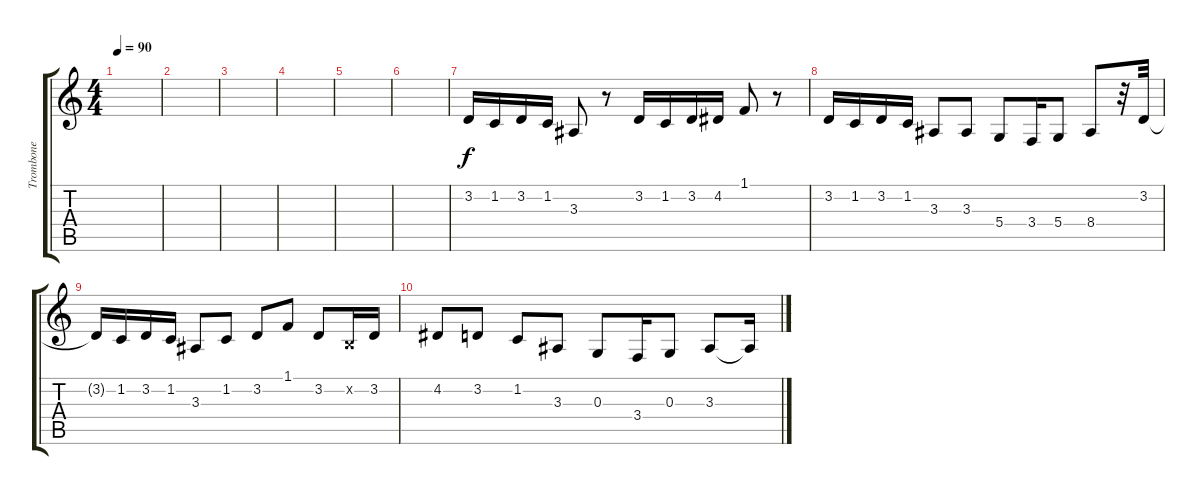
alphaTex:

\track ("Trombone" "Trombone") {instrument trombone}
\staff {score tabs}
\tuning (E4 B3 G3 D3 A2 E2) {hide}
\ts (4 4)
\tempo 90
\clef g2
\ks c
|
|
|
|
|
|
3.2.16 1.2.16 3.2.16 1.2.16 3.3.8 r.8 3.2.16 1.2.16 3.2.16 4.2.16 1.1.8 r.8 |
3.2.16 1.2.16 3.2.16 1.2.16 3.3.8 3.3.8 5.4.8 3.4.16 5.4.8 8.4.8 r.32 3.2.32 |
3.2{t}.16 1.2.16 3.2.16 1.2.16 3.3.8 1.2.8 3.2.8 1.1.8 3.2.8 0.2{x}.16 3.2.16 |
4.2.8 3.2.8 1.2.8 3.3.8 0.3.8 3.4.16 0.3.8 3.3.8 3.3{t}.16
